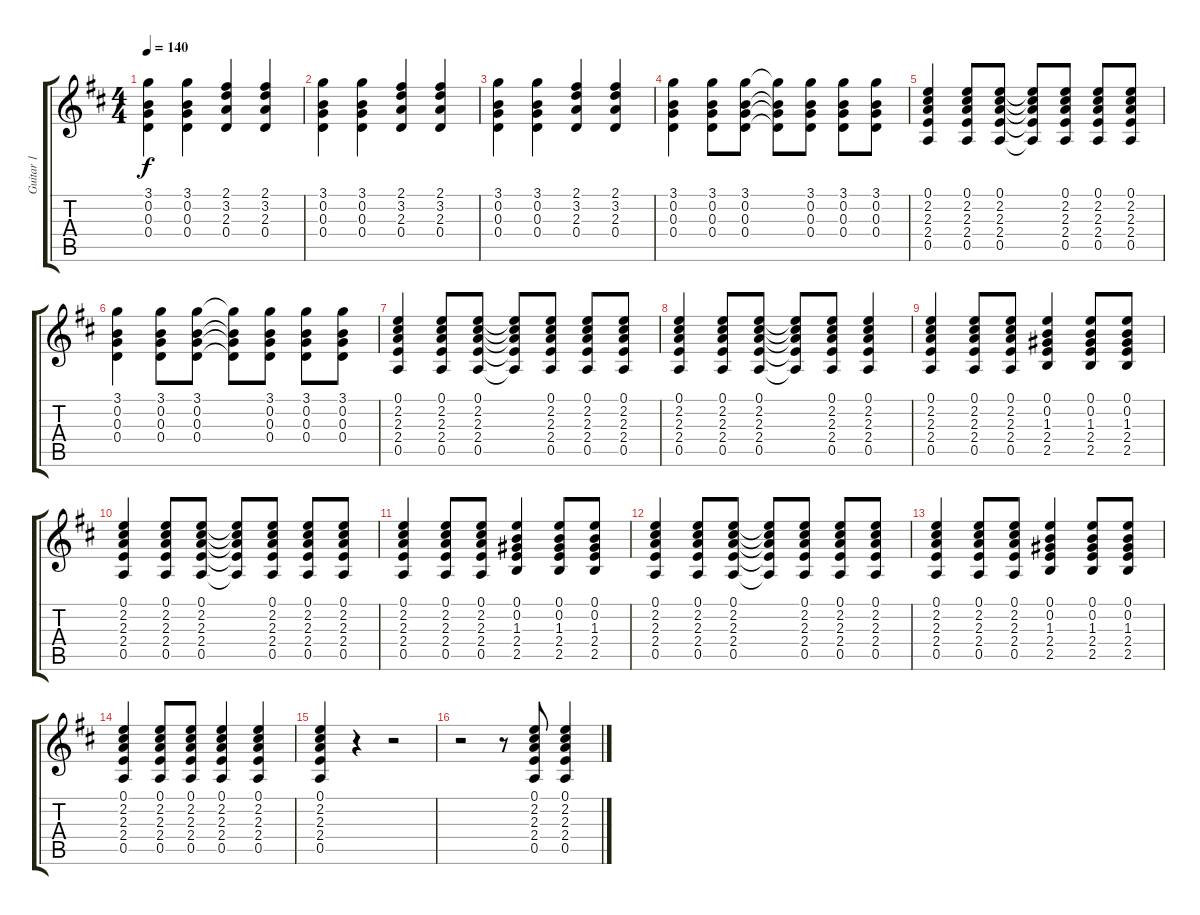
\track ("Guitar 1" "Guitar 1") {instrument acousticguitarsteel}
\staff {score tabs}
\tuning (E4 B3 G3 D3 A2 E2) {hide}
\ts (4 4)
\tempo 140
\clef g2
\ks d
(3.1 0.2 0.3 0.4).4{dy f} (3.1 0.2 0.3 0.4).4 (2.1 3.2 2.3 0.4).4 (2.1 3.2 2.3 0.4).4 |
(3.1 0.2 0.3 0.4).4 (3.1 0.2 0.3 0.4).4 (2.1 3.2 2.3 0.4).4 (2.1 3.2 2.3 0.4).4 |
(3.1 0.2 0.3 0.4).4 (3.1 0.2 0.3 0.4).4 (2.1 3.2 2.3 0.4).4 (2.1 3.2 2.3 0.4).4 |
(3.1 0.2 0.3 0.4).4 (3.1 0.2 0.3 0.4).8 (3.1 0.2 0.3 0.4).8 (3.1{t} 0.2{t} 0.3{t} 0.4{t}).8 (3.1 0.2 0.3 0.4).8 (3.1 0.2 0.3 0.4).8 (3.1 0.2 0.3 0.4).8 |
(0.1 2.2 2.3 2.4 0.5).4 (0.1 2.2 2.3 2.4 0.5).8 (0.1 2.2 2.3 2.4 0.5).8 (0.1{t} 2.2{t} 2.3{t} 2.4{t} 0.5{t}).8 (0.1 2.2 2.3 2.4 0.5).8 (0.1 2.2 2.3 2.4 0.5).8 (0.1 2.2 2.3 2.4 0.5).8 |
(3.1 0.2 0.3 0.4).4 (3.1 0.2 0.3 0.4).8 (3.1 0.2 0.3 0.4).8 (3.1{t} 0.2{t} 0.3{t} 0.4{t}).8 (3.1 0.2 0.3 0.4).8 (3.1 0.2 0.3 0.4).8 (3.1 0.2 0.3 0.4).8 |
(0.1 2.2 2.3 2.4 0.5).4 (0.1 2.2 2.3 2.4 0.5).8 (0.1 2.2 2.3 2.4 0.5).8 (0.1{t} 2.2{t} 2.3{t} 2.4{t} 0.5{t}).8 (0.1 2.2 2.3 2.4 0.5).8 (0.1 2.2 2.3 2.4 0.5).8 (0.1 2.2 2.3 2.4 0.5).8 |
(0.1 2.2 2.3 2.4 0.5).4 (0.1 2.2 2.3 2.4 0.5).8 (0.1 2.2 2.3 2.4 0.5).8 (0.1{t} 2.2{t} 2.3{t} 2.4{t} 0.5{t}).8 (0.1 2.2 2.3 2.4 0.5).8 (0.1 2.2 2.3 2.4 0.5).4 |
(0.1 2.2 2.3 2.4 0.5).4 (0.1 2.2 2.3 2.4 0.5).8 (0.1 2.2 2.3 2.4 0.5).8 (0.1 0.2 1.3 2.4 2.5).4 (0.1 0.2 1.3 2.4 2.5).8 (0.1 0.2 1.3 2.4 2.5).8 |
(0.1 2.2 2.3 2.4 0.5).4 (0.1 2.2 2.3 2.4 0.5).8 (0.1 2.2 2.3 2.4 0.5).8 (0.1{t} 2.2{t} 2.3{t} 2.4{t} 0.5{t}).8 (0.1 2.2 2.3 2.4 0.5).8 (0.1 2.2 2.3 2.4 0.5).8 (0.1 2.2 2.3 2.4 0.5).8 |
(0.1 2.2 2.3 2.4 0.5).4 (0.1 2.2 2.3 2.4 0.5).8 (0.1 2.2 2.3 2.4 0.5).8 (0.1 0.2 1.3 2.4 2.5).4 (0.1 0.2 1.3 2.4 2.5).8 (0.1 0.2 1.3 2.4 2.5).8 |
(0.1 2.2 2.3 2.4 0.5).4 (0.1 2.2 2.3 2.4 0.5).8 (0.1 2.2 2.3 2.4 0.5).8 (0.1{t} 2.2{t} 2.3{t} 2.4{t} 0.5{t}).8 (0.1 2.2 2.3 2.4 0.5).8 (0.1 2.2 2.3 2.4 0.5).8 (0.1 2.2 2.3 2.4 0.5).8 |
(0.1 2.2 2.3 2.4 0.5).4 (0.1 2.2 2.3 2.4 0.5).8 (0.1 2.2 2.3 2.4 0.5).8 (0.1 0.2 1.3 2.4 2.5).4 (0.1 0.2 1.3 2.4 2.5).8 (0.1 0.2 1.3 2.4 2.5).8 |
(0.1 2.2 2.3 2.4 0.5).4 (0.1 2.2 2.3 2.4 0.5).8 (0.1 2.2 2.3 2.4 0.5).8 (0.1 2.2 2.3 2.4 0.5).4 (0.1 2.2 2.3 2.4 0.5).4 |
(0.1 2.2 2.3 2.4 0.5).4 r.4 r.2 |
r.2 r.8 (0.1 2.2 2.3 2.4 0.5).8 (0.1 2.2 2.3 2.4 0.5).4
